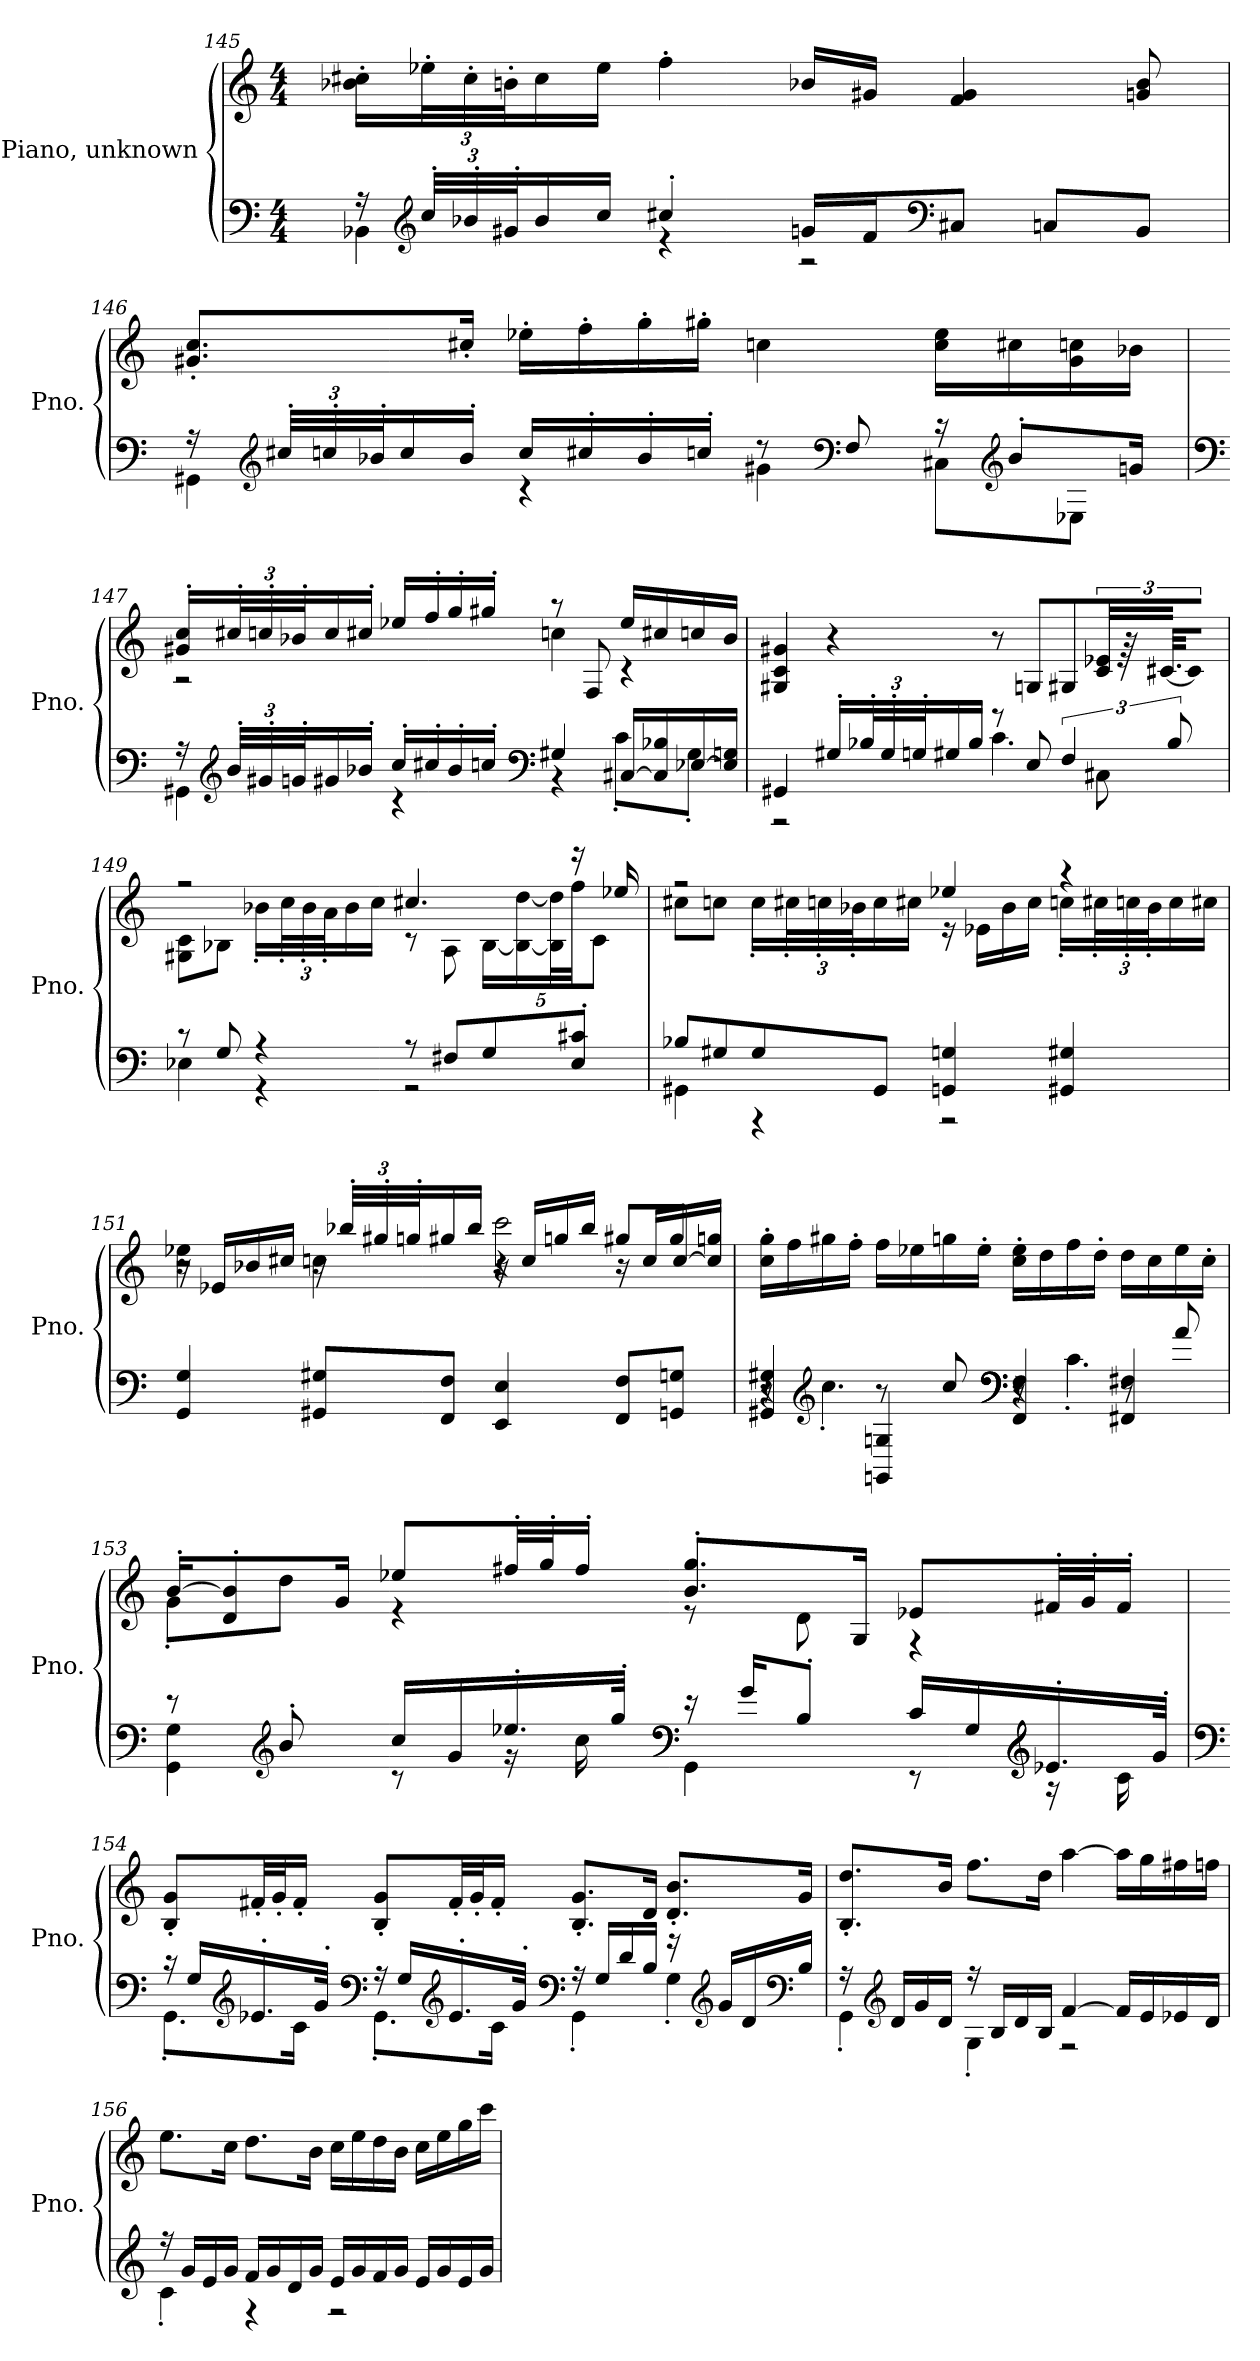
**kern	**kern
*part1	*part1
*staff2	*staff1
*I"Piano, unknown	*
*I'Pno.	*
*clefF4	*clefG2
*k[]	*k[]
*M4/4	*M4/4
=145	=145
*^	*
16r	4BB-X\	16b-X\' 16cc#X\'LL
*clefG2	*	*
*Xbrackettup	*	*Xbrackettup
48cc'/LLL	.	48ee-X'\L
48b-X'/	.	48cc#'\
48g#X'/J	.	48bn'\J
16b-/	.	16cc#\
16cc/JJ	.	16ee-\JJ
4cc#X'/	4r	4ff'\
16gn/LL	2r	16b-X/LL
16f/J	.	16g#X/JJ
*clefF4	*	*
8C#X/J	.	4f/ 4g#/
8Cn/L	.	.
8BB-/J	.	8gn/ 8b-/
!!LO:PB:g=z
=146	=146	=146
16r	4GG#X\	8.g#X/' 8.cc/'L
*clefG2	*	*
48cc#X'/LLL	.	.
48ccn'/	.	.
48b-X'/J	.	.
16cc/	.	.
16b-'/JJ	.	16cc#X'/Jk
16cc/LL	4r	16ee-X'\LL
16cc#X'/	.	16ff'\
16b-'/	.	16gg'\
16ccn'/JJ	.	16gg#X'\JJ
8r	4g#X\	4ccn\
*clefF4	*	*
8F/	.	.
16r	8C#X\L	16cc\ 16ee-\LL
*clefG2	*	*
8b-'/L	.	16cc#X\
.	8E-X\J	16g#\ 16ccn\
16gn/Jk	.	16b-X\JJ
!!LO:LB:g=z
=147	=147	=147
*clefF4	*	*
*	*	*^
16r	4GG#X\	16g#X/' 16cc/'LL	2r
*clefG2	*	*	*
48b'/LLL	.	48cc#X'/L	.
48g#X'/	.	48ccn'/	.
48gn'/J	.	48b-X'/J	.
16g#X/	.	16cc/	.
16b-X'/JJ	.	16cc#X'/JJ	.
16cc'/LL	4r	16ee-X/LL	.
16cc#X'/	.	16ff'/	.
16b-'/	.	16gg'/	.
16ccn'/JJ	.	16gg#X'/JJ	.
*clefF4	*	*	*
4G#X/	4r	8r	4ccn\
.	.	8F/	.
[16C#X/LL	8c'\L	16ee-/LL	4r
16C#/] 16B-X/	.	16cc#X/	.
[16E-X/	8G#'\J	16ccn/	.
16E-/] 16Gn/JJ	.	16b-/JJ	.
*	*	*v	*v
!!LO:LB:g=z
=148	=148	=148
4GG#X/	2r	4G#X/ 4c/ 4g#X/
16G#X'/LL	.	4r
48B-X'/L	.	.
48G#'/	.	.
48Gn'/J	.	.
16G#X/	.	.
16B-/JJ	.	.
8r	4.c\	8r
8E/	.	8Gn/L
*brackettup	*	*
6F/	.	8G#X/
*	*	*brackettup
.	8C#X\	48c/ 48e-X/Jkk
.	.	96r
.	.	[48.c#X/KLL
12B-/	.	.
.	.	16c#/JJ]
=149	=149	=149
*	*	*^
8r	4E-X\	2r	8G#X\ 8c\L
8G/	.	.	8B-X\J
4r	4r	.	16b-X'\LL
*	*	*	*Xbrackettup
.	.	.	48cc'\L
.	.	.	48b-'\
.	.	.	48a'\J
.	.	.	16b-\
.	.	.	16cc\JJ
8r	2r	4.cc#X/	8r
8F#X/L	.	.	8A\
8G/	.	.	[20B-\LL
.	.	.	20B-\_ [20dd\
.	.	.	40B-\] 40dd\]L
8E-/' 8c#X/'J	.	16r	40ff\JJ
.	.	.	10c\J
.	.	16ee-X/	.
!!LO:LB:g=z	!!
=150	=150	=150	=150
8B-X/L	4GG#X\	2r	8cc#X\L
8G#X/	.	.	8ccn\J
8G#/	4r	.	16cc'\LL
.	.	.	48cc#X'\L
.	.	.	48ccn'\
.	.	.	48b-X'\J
8GG#/J	.	.	16cc\
.	.	.	16cc#X\JJ
4GGn/ 4Gn/	2r	4ee-X/	16r
.	.	.	16e-X\LL
.	.	.	16b-\
.	.	.	16cc#\JJ
4GG#X/ 4G#X/	.	4r	16ccn'\LL
.	.	.	48cc#X'\L
.	.	.	48ccn'\
.	.	.	48b-'\J
.	.	.	16cc\
.	.	.	16cc#X\JJ
*v	*v	*	*
!!LO:LB:g=z
=151	=151	=151
*	*	*^
4GG/ 4G/	2r	4ee-X\	16r
.	.	.	16e-X/LL
.	.	.	16b-X/
.	.	.	16cc#X/JJ
8GG#X/ 8G#X/L	.	4ccn\	16r
.	.	.	48bb-X'/LLL
.	.	.	48gg#X'/
.	.	.	48ggn'/J
8FF/ 8F/J	.	.	16gg#X/
.	.	.	16bb-/JJ
4EE/ 4E/	4r	2ccc'\	16r
.	.	.	16cc/LL
.	.	.	16ggn/
.	.	.	16bb-/JJ
8FF/ 8F/L	8gg#X/L	.	16r
.	.	.	16cc/LL
8GGn/ 8Gn/J	8gg#'/J	.	[16cc/
.	.	.	16cc/] 16ggn/JJ
*	*v	*v	*v
!!LO:LB:g=z
=152	=152
*^	*
*	*^	*
4r	8r	4GG#X/ 4G#X/	16cc\' 16gg\'LL
.	.	.	16ff\
*clefG2	*	*	*
.	4.cc'\	.	16gg#X\
.	.	.	16ff'\JJ
8r	.	4GGn/ 4Gn/	16ff\LL
.	.	.	16ee-X\
8cc/	.	.	16ggn\
.	.	.	16ee-'\JJ
*clefF4	*	*	*
4r	8r	4FF/ 4F/	16cc\' 16ee-\'LL
.	.	.	16dd\
.	4.c'\	.	16ff\
.	.	.	16dd'\JJ
8r	.	4FF#X/ 4F#X/	16dd\LL
.	.	.	16cc\
8a/	.	.	16ee-\
.	.	.	16cc'\JJ
*	*v	*v	*
!!LO:PB:g=z
=153	=153	=153
*	*	*^
8r	4GG\ 4G\	[16b'/KL	8g'\L
.	.	8d/' 8b/]'	.
*clefG2	*	*	*
8b'/	.	.	8dd\J
.	.	16g/Jk	.
16cc/LL	8r	8ee-X/L	4r
16g/	.	.	.
16.ee-X'/	16r	32ff#X'/LL	.
.	.	32gg'/J	.
.	16cc\	16ff#'/JJ	.
32gg'/JJk	.	.	.
*clefF4	*	*	*
16r	4GG\	8.b/' 8.gg/'L	8r
16g/KL	.	.	.
8B'/J	.	.	8d\
.	.	16G/Jk	.
16c/LL	8r	8e-X/L	4r
16G/	.	.	.
*clefG2	*	*	*
16.e-X'/	16r	32f#X'/LL	.
.	.	32g'/J	.
.	16c\	16f#'/JJ	.
32g'/JJk	.	.	.
*	*	*v	*v
!!LO:LB:g=z
=154	=154	=154
*clefF4	*	*
16r	8.GG'\L	8B/' 8g/'L
16G/LL	.	.
*clefG2	*	*
16.e-X'/	.	32f#X'/LL
.	.	32g'/J
.	16c\Jk	16f#'/JJ
32g'/JJk	.	.
*clefF4	*	*
16r	8.GG'\L	8B/' 8g/'L
16G/LL	.	.
*clefG2	*	*
16.e-'/	.	32f#'/LL
.	.	32g'/J
.	16c\Jk	16f#'/JJ
32g'/JJk	.	.
*clefF4	*	*
16r	4GG'\	8.B/' 8.g/'L
16G/LL	.	.
16d/	.	.
16B/JJ	.	16d/Jk
16r	4G'\	8.d/' 8.b/'L
*clefG2	*	*
16g/LL	.	.
16d/	.	.
*clefF4	*	*
16B/JJ	.	16g/Jk
!!LO:LB:g=z
=155	=155	=155
16r	4GG'\	8.B/' 8.dd/'L
*clefG2	*	*
16d/LL	.	.
16g/	.	.
16d/JJ	.	16b/Jk
16r	4G'\	8.ff\L
16B/LL	.	.
16d/	.	.
16B/JJ	.	16dd\Jk
[4f/	2r	[4aa\
16f/LL]	.	16aa\LL]
16e/	.	16gg\
16e-X/	.	16ff#X\
16d/JJ	.	16ffn\JJ
=156	=156	=156
16r	4c'\	8.ee\L
16g/LL	.	.
16e/	.	.
16g/JJ	.	16cc\Jk
16f/LL	4r	8.dd\L
16g/	.	.
16d/	.	.
16g/JJ	.	16b\Jk
16e/LL	2r	16cc\LL
16g/	.	16ee\
16f/	.	16dd\
16g/JJ	.	16b\JJ
16e/LL	.	16cc\LL
16g/	.	16ee\
16e/	.	16gg\
16g/JJ	.	16ccc\JJ
*v	*v	*
=	=
*-	*-
